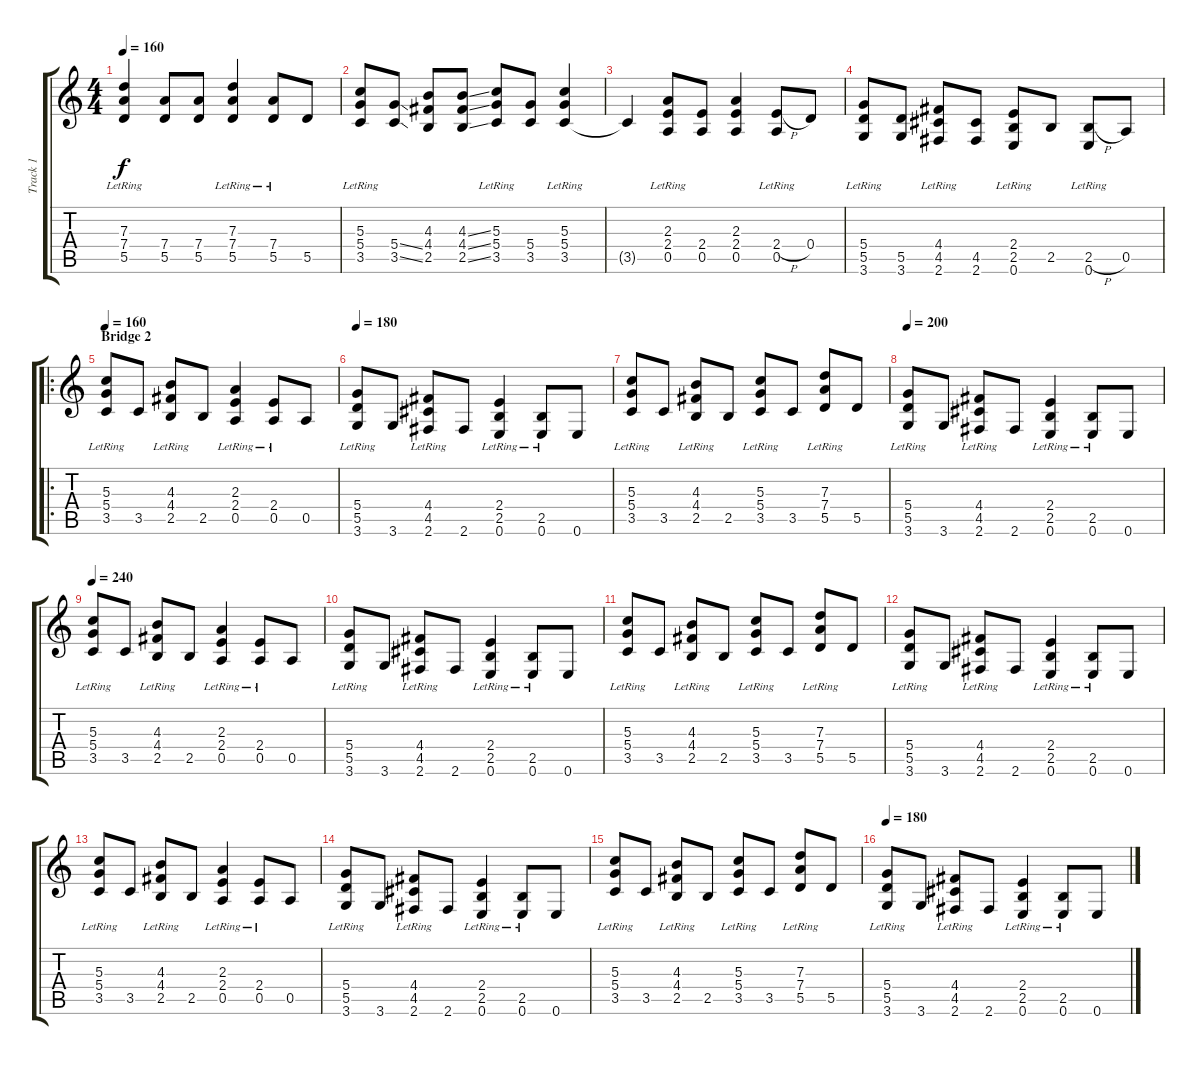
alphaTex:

\track ("Track 1" "Track 1") {instrument acousticguitarsteel}
\staff {score tabs}
\tuning (E4 B3 G3 D3 A2 E2) {hide}
\ts (4 4)
\tempo 160
\clef g2
\ks c
(7.3{lr} 7.4 5.5).4{dy f} (7.4 5.5).8 (7.4 5.5).8 (7.3{lr} 7.4 5.5).4 (7.4{lr} 5.5).8 5.5.8 |
(5.3{lr} 5.4 3.5).8 (5.4{ss} 3.5{ss}).8 (4.3 4.4 2.5).8 (4.3{ss} 4.4{ss} 2.5{ss}).8 (5.3{lr} 5.4 3.5).8 (5.4 3.5).8 (5.3{lr} 5.4{lr} 3.5).4 |
3.5{t}.4 (2.3{lr} 2.4 0.5).8 (2.4 0.5).8 (2.3 2.4 0.5).4 (2.4{h} 0.5{lr}).8 0.4.8 |
(5.4{lr} 5.5 3.6).8 (5.5 3.6).8 (4.4{lr} 4.5 2.6).8 (4.5 2.6).8 (2.4{lr} 2.5 0.6{lr}).8 2.5.8 (2.5{h} 0.6{lr}).8 0.5.8 |
\ro
\section ("" "Bridge 2")
\tempo 160
(5.3{lr} 5.4{lr} 3.5).8 3.5.8 (4.3{lr} 4.4{lr} 2.5).8 2.5.8 (2.3{lr} 2.4 0.5).4 (2.4{lr} 0.5).8 0.5.8 |
\tempo 180
(5.4{lr} 5.5{lr} 3.6).8 3.6.8 (4.4{lr} 4.5{lr} 2.6).8 2.6.8 (2.4{lr} 2.5 0.6).4 (2.5{lr} 0.6).8 0.6.8 |
(5.3{lr} 5.4{lr} 3.5).8 3.5.8 (4.3{lr} 4.4{lr} 2.5).8 2.5.8 (5.3{lr} 5.4{lr} 3.5).8 3.5.8 (7.3{lr} 7.4{lr} 5.5).8 5.5.8 |
\tempo 200
(5.4{lr} 5.5{lr} 3.6).8 3.6.8 (4.4{lr} 4.5{lr} 2.6).8 2.6.8 (2.4{lr} 2.5 0.6).4 (2.5{lr} 0.6).8 0.6.8 |
\tempo 240
(5.3{lr} 5.4{lr} 3.5).8 3.5.8 (4.3{lr} 4.4{lr} 2.5).8 2.5.8 (2.3{lr} 2.4 0.5).4 (2.4{lr} 0.5).8 0.5.8 |
(5.4{lr} 5.5{lr} 3.6).8 3.6.8 (4.4{lr} 4.5{lr} 2.6).8 2.6.8 (2.4{lr} 2.5 0.6).4 (2.5{lr} 0.6).8 0.6.8 |
(5.3{lr} 5.4{lr} 3.5).8 3.5.8 (4.3{lr} 4.4{lr} 2.5).8 2.5.8 (5.3{lr} 5.4{lr} 3.5).8 3.5.8 (7.3{lr} 7.4{lr} 5.5).8 5.5.8 |
(5.4{lr} 5.5{lr} 3.6).8 3.6.8 (4.4{lr} 4.5{lr} 2.6).8 2.6.8 (2.4{lr} 2.5 0.6).4 (2.5{lr} 0.6).8 0.6.8 |
(5.3{lr} 5.4{lr} 3.5).8 3.5.8 (4.3{lr} 4.4{lr} 2.5).8 2.5.8 (2.3{lr} 2.4 0.5).4 (2.4{lr} 0.5).8 0.5.8 |
(5.4{lr} 5.5{lr} 3.6).8 3.6.8 (4.4{lr} 4.5{lr} 2.6).8 2.6.8 (2.4{lr} 2.5 0.6).4 (2.5{lr} 0.6).8 0.6.8 |
(5.3{lr} 5.4{lr} 3.5).8 3.5.8 (4.3{lr} 4.4{lr} 2.5).8 2.5.8 (5.3{lr} 5.4{lr} 3.5).8 3.5.8 (7.3{lr} 7.4{lr} 5.5).8 5.5.8 |
\tempo 180
(5.4{lr} 5.5{lr} 3.6).8 3.6.8 (4.4{lr} 4.5{lr} 2.6).8 2.6.8 (2.4{lr} 2.5 0.6).4 (2.5{lr} 0.6).8 0.6.8
